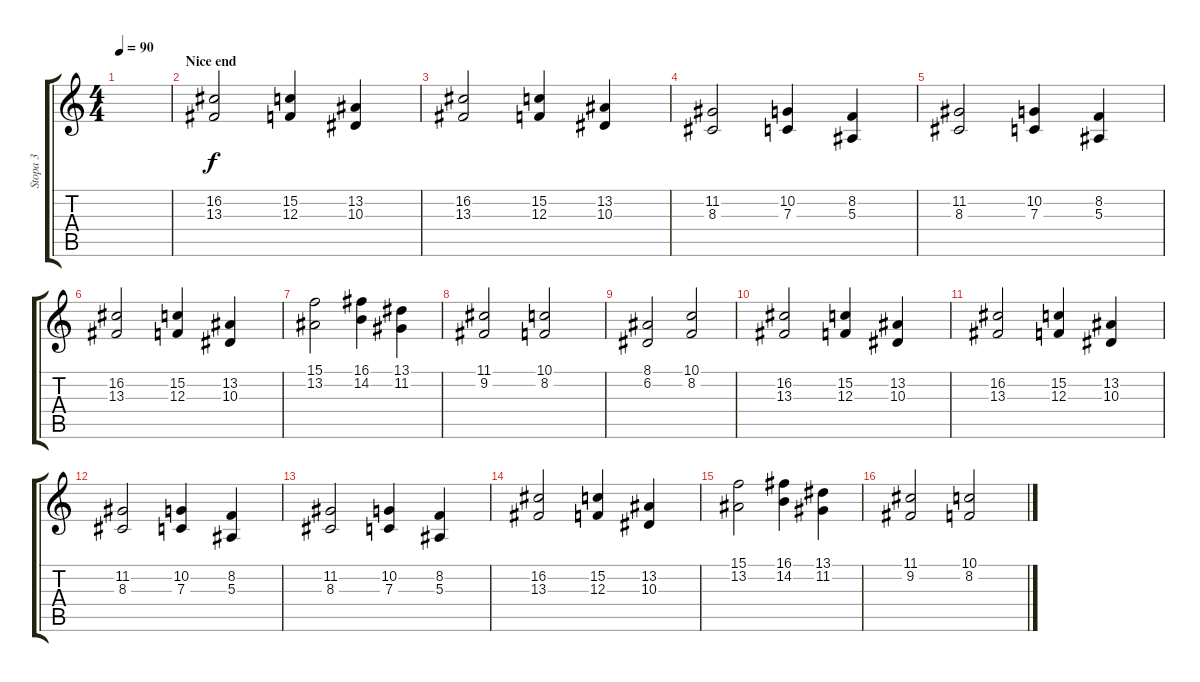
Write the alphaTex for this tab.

\track ("Stopa 3" "Stopa 3") {instrument glockenspiel}
\staff {score tabs}
\tuning (D4 A3 F3 C3 G2 D2) {hide}
\ts (4 4)
\tempo 90
\clef g2
\ks c
|
\section ("" "Nice end")
(16.2 13.3).2{volume 11 instrument violin} (15.2 12.3).4 (13.2 10.3).4 |
(16.2 13.3).2 (15.2 12.3).4 (13.2 10.3).4 |
(11.2 8.3).2 (10.2 7.3).4 (8.2 5.3).4 |
(11.2 8.3).2 (10.2 7.3).4 (8.2 5.3).4 |
(16.2 13.3).2 (15.2 12.3).4 (13.2 10.3).4 |
(15.1 13.2).2 (16.1 14.2).4 (13.1 11.2).4 |
(11.1 9.2).2 (10.1 8.2).2 |
(8.1 6.2).2 (10.1 8.2).2 |
(16.2 13.3).2 (15.2 12.3).4 (13.2 10.3).4 |
(16.2 13.3).2 (15.2 12.3).4 (13.2 10.3).4 |
(11.2 8.3).2 (10.2 7.3).4 (8.2 5.3).4 |
(11.2 8.3).2 (10.2 7.3).4 (8.2 5.3).4 |
(16.2 13.3).2 (15.2 12.3).4 (13.2 10.3).4 |
(15.1 13.2).2 (16.1 14.2).4 (13.1 11.2).4 |
(11.1 9.2).2 (10.1 8.2).2
